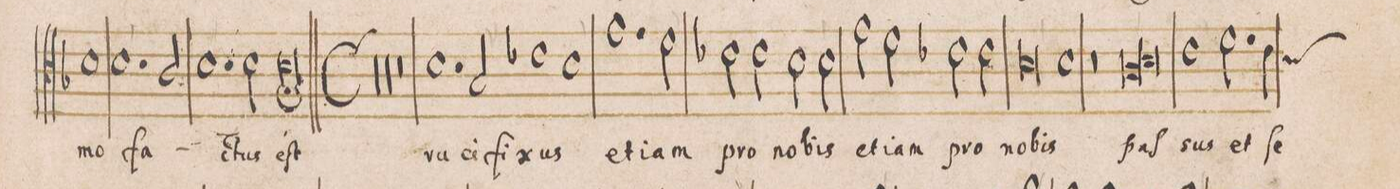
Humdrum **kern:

**kern	**text
*I"DISCANTVS	*
*clefC3	*
*k[b-]	*
*met(C|)	*
*M2/1	*
1d	-mo
1.d	fa-
=67	=67
2c/	.
1.d	.
=68	=68
2d\	-ctus
1d;>	eſt
=69||	=69||
*M2/1	*
*met(c)	*
0r	.
=70	=70
0r	.
=71	=71
0r	.
=72	=72
0r	.
=73	=73
0r	.
=74	=74
1.d	cru-
2B-/	-ci-
=75	=75
1e-X	-fi-
1d	-xus
=76	=76
1.g	e-
2f\	-ti-
=77	=77
2e-X\	-am
2e-\	pro
2d\	no-
2d\	-bis
=78	=78
2g\	e-
2f\	-ti-
2e-X\	-am
2e-\	pro
=79	=79
0d	no-
=80	=80
1d	-bis
1r	.
=81	=81
1r	.
*lig	*
1c	paſ-
=82	=82
1d	.
*Xlig	*
1e	-sus
=83	=83
2.f\	et
*custos:d	*
4e\	ſe-
*-	*-
